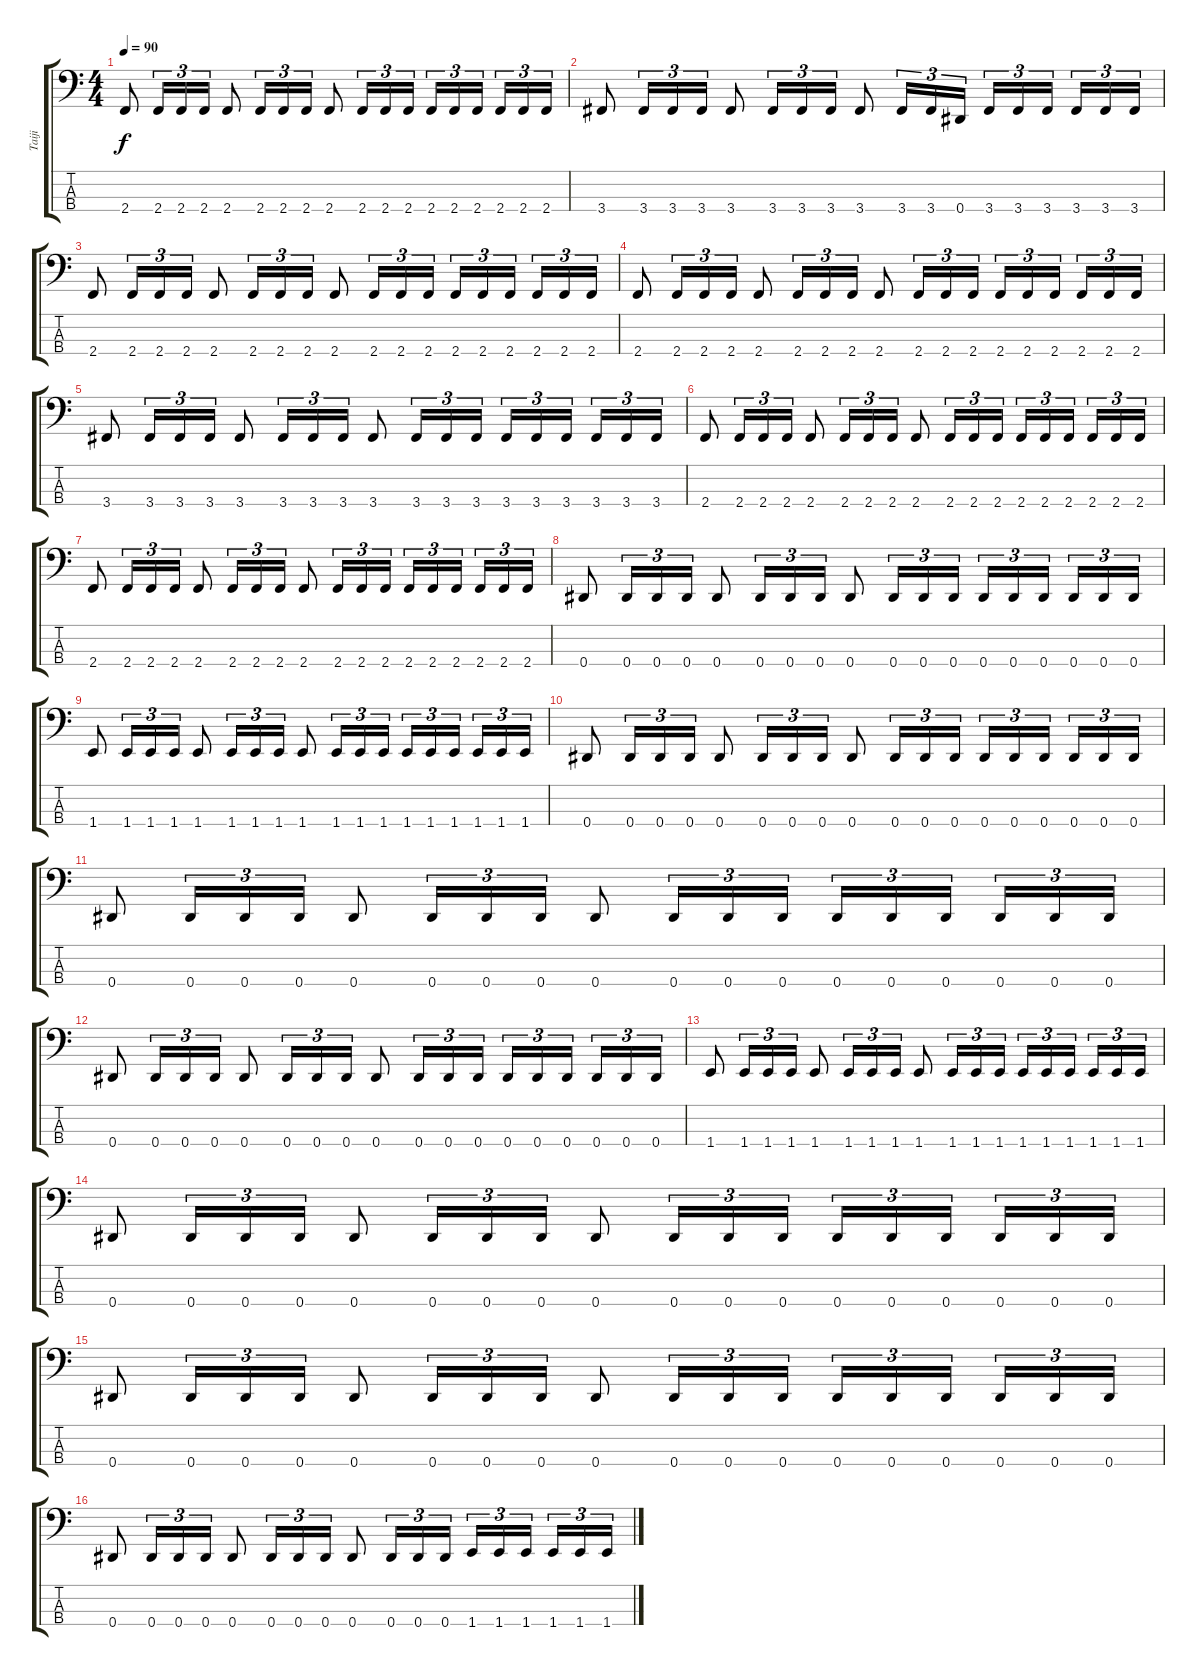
\track ("Taiji" "Taiji") {instrument electricbassfinger}
\staff {score tabs}
\tuning (Gb2 Db2 Ab1 Eb1) {hide}
\ts (4 4)
\tempo 90
\clef f4
\ks c
2.4.8{dy f} 2.4.16{tu (3 2)} 2.4.16{tu (3 2)} 2.4.16{tu (3 2)} 2.4.8 2.4.16{tu (3 2)} 2.4.16{tu (3 2)} 2.4.16{tu (3 2)} 2.4.8 2.4.16{tu (3 2)} 2.4.16{tu (3 2)} 2.4.16{tu (3 2)} 2.4.16{tu (3 2)} 2.4.16{tu (3 2)} 2.4.16{tu (3 2)} 2.4.16{tu (3 2)} 2.4.16{tu (3 2)} 2.4.16{tu (3 2)} |
3.4.8 3.4.16{tu (3 2)} 3.4.16{tu (3 2)} 3.4.16{tu (3 2)} 3.4.8 3.4.16{tu (3 2)} 3.4.16{tu (3 2)} 3.4.16{tu (3 2)} 3.4.8 3.4.16{tu (3 2)} 3.4.16{tu (3 2)} 0.4.16{tu (3 2)} 3.4.16{tu (3 2)} 3.4.16{tu (3 2)} 3.4.16{tu (3 2)} 3.4.16{tu (3 2)} 3.4.16{tu (3 2)} 3.4.16{tu (3 2)} |
2.4.8 2.4.16{tu (3 2)} 2.4.16{tu (3 2)} 2.4.16{tu (3 2)} 2.4.8 2.4.16{tu (3 2)} 2.4.16{tu (3 2)} 2.4.16{tu (3 2)} 2.4.8 2.4.16{tu (3 2)} 2.4.16{tu (3 2)} 2.4.16{tu (3 2)} 2.4.16{tu (3 2)} 2.4.16{tu (3 2)} 2.4.16{tu (3 2)} 2.4.16{tu (3 2)} 2.4.16{tu (3 2)} 2.4.16{tu (3 2)} |
2.4.8 2.4.16{tu (3 2)} 2.4.16{tu (3 2)} 2.4.16{tu (3 2)} 2.4.8 2.4.16{tu (3 2)} 2.4.16{tu (3 2)} 2.4.16{tu (3 2)} 2.4.8 2.4.16{tu (3 2)} 2.4.16{tu (3 2)} 2.4.16{tu (3 2)} 2.4.16{tu (3 2)} 2.4.16{tu (3 2)} 2.4.16{tu (3 2)} 2.4.16{tu (3 2)} 2.4.16{tu (3 2)} 2.4.16{tu (3 2)} |
3.4.8 3.4.16{tu (3 2)} 3.4.16{tu (3 2)} 3.4.16{tu (3 2)} 3.4.8 3.4.16{tu (3 2)} 3.4.16{tu (3 2)} 3.4.16{tu (3 2)} 3.4.8 3.4.16{tu (3 2)} 3.4.16{tu (3 2)} 3.4.16{tu (3 2)} 3.4.16{tu (3 2)} 3.4.16{tu (3 2)} 3.4.16{tu (3 2)} 3.4.16{tu (3 2)} 3.4.16{tu (3 2)} 3.4.16{tu (3 2)} |
2.4.8 2.4.16{tu (3 2)} 2.4.16{tu (3 2)} 2.4.16{tu (3 2)} 2.4.8 2.4.16{tu (3 2)} 2.4.16{tu (3 2)} 2.4.16{tu (3 2)} 2.4.8 2.4.16{tu (3 2)} 2.4.16{tu (3 2)} 2.4.16{tu (3 2)} 2.4.16{tu (3 2)} 2.4.16{tu (3 2)} 2.4.16{tu (3 2)} 2.4.16{tu (3 2)} 2.4.16{tu (3 2)} 2.4.16{tu (3 2)} |
2.4.8 2.4.16{tu (3 2)} 2.4.16{tu (3 2)} 2.4.16{tu (3 2)} 2.4.8 2.4.16{tu (3 2)} 2.4.16{tu (3 2)} 2.4.16{tu (3 2)} 2.4.8 2.4.16{tu (3 2)} 2.4.16{tu (3 2)} 2.4.16{tu (3 2)} 2.4.16{tu (3 2)} 2.4.16{tu (3 2)} 2.4.16{tu (3 2)} 2.4.16{tu (3 2)} 2.4.16{tu (3 2)} 2.4.16{tu (3 2)} |
0.4.8 0.4.16{tu (3 2)} 0.4.16{tu (3 2)} 0.4.16{tu (3 2)} 0.4.8 0.4.16{tu (3 2)} 0.4.16{tu (3 2)} 0.4.16{tu (3 2)} 0.4.8 0.4.16{tu (3 2)} 0.4.16{tu (3 2)} 0.4.16{tu (3 2)} 0.4.16{tu (3 2)} 0.4.16{tu (3 2)} 0.4.16{tu (3 2)} 0.4.16{tu (3 2)} 0.4.16{tu (3 2)} 0.4.16{tu (3 2)} |
1.4.8 1.4.16{tu (3 2)} 1.4.16{tu (3 2)} 1.4.16{tu (3 2)} 1.4.8 1.4.16{tu (3 2)} 1.4.16{tu (3 2)} 1.4.16{tu (3 2)} 1.4.8 1.4.16{tu (3 2)} 1.4.16{tu (3 2)} 1.4.16{tu (3 2)} 1.4.16{tu (3 2)} 1.4.16{tu (3 2)} 1.4.16{tu (3 2)} 1.4.16{tu (3 2)} 1.4.16{tu (3 2)} 1.4.16{tu (3 2)} |
0.4.8 0.4.16{tu (3 2)} 0.4.16{tu (3 2)} 0.4.16{tu (3 2)} 0.4.8 0.4.16{tu (3 2)} 0.4.16{tu (3 2)} 0.4.16{tu (3 2)} 0.4.8 0.4.16{tu (3 2)} 0.4.16{tu (3 2)} 0.4.16{tu (3 2)} 0.4.16{tu (3 2)} 0.4.16{tu (3 2)} 0.4.16{tu (3 2)} 0.4.16{tu (3 2)} 0.4.16{tu (3 2)} 0.4.16{tu (3 2)} |
0.4.8 0.4.16{tu (3 2)} 0.4.16{tu (3 2)} 0.4.16{tu (3 2)} 0.4.8 0.4.16{tu (3 2)} 0.4.16{tu (3 2)} 0.4.16{tu (3 2)} 0.4.8 0.4.16{tu (3 2)} 0.4.16{tu (3 2)} 0.4.16{tu (3 2)} 0.4.16{tu (3 2)} 0.4.16{tu (3 2)} 0.4.16{tu (3 2)} 0.4.16{tu (3 2)} 0.4.16{tu (3 2)} 0.4.16{tu (3 2)} |
0.4.8 0.4.16{tu (3 2)} 0.4.16{tu (3 2)} 0.4.16{tu (3 2)} 0.4.8 0.4.16{tu (3 2)} 0.4.16{tu (3 2)} 0.4.16{tu (3 2)} 0.4.8 0.4.16{tu (3 2)} 0.4.16{tu (3 2)} 0.4.16{tu (3 2)} 0.4.16{tu (3 2)} 0.4.16{tu (3 2)} 0.4.16{tu (3 2)} 0.4.16{tu (3 2)} 0.4.16{tu (3 2)} 0.4.16{tu (3 2)} |
1.4.8 1.4.16{tu (3 2)} 1.4.16{tu (3 2)} 1.4.16{tu (3 2)} 1.4.8 1.4.16{tu (3 2)} 1.4.16{tu (3 2)} 1.4.16{tu (3 2)} 1.4.8 1.4.16{tu (3 2)} 1.4.16{tu (3 2)} 1.4.16{tu (3 2)} 1.4.16{tu (3 2)} 1.4.16{tu (3 2)} 1.4.16{tu (3 2)} 1.4.16{tu (3 2)} 1.4.16{tu (3 2)} 1.4.16{tu (3 2)} |
0.4.8 0.4.16{tu (3 2)} 0.4.16{tu (3 2)} 0.4.16{tu (3 2)} 0.4.8 0.4.16{tu (3 2)} 0.4.16{tu (3 2)} 0.4.16{tu (3 2)} 0.4.8 0.4.16{tu (3 2)} 0.4.16{tu (3 2)} 0.4.16{tu (3 2)} 0.4.16{tu (3 2)} 0.4.16{tu (3 2)} 0.4.16{tu (3 2)} 0.4.16{tu (3 2)} 0.4.16{tu (3 2)} 0.4.16{tu (3 2)} |
0.4.8 0.4.16{tu (3 2)} 0.4.16{tu (3 2)} 0.4.16{tu (3 2)} 0.4.8 0.4.16{tu (3 2)} 0.4.16{tu (3 2)} 0.4.16{tu (3 2)} 0.4.8 0.4.16{tu (3 2)} 0.4.16{tu (3 2)} 0.4.16{tu (3 2)} 0.4.16{tu (3 2)} 0.4.16{tu (3 2)} 0.4.16{tu (3 2)} 0.4.16{tu (3 2)} 0.4.16{tu (3 2)} 0.4.16{tu (3 2)} |
0.4.8 0.4.16{tu (3 2)} 0.4.16{tu (3 2)} 0.4.16{tu (3 2)} 0.4.8 0.4.16{tu (3 2)} 0.4.16{tu (3 2)} 0.4.16{tu (3 2)} 0.4.8 0.4.16{tu (3 2)} 0.4.16{tu (3 2)} 0.4.16{tu (3 2)} 1.4.16{tu (3 2)} 1.4.16{tu (3 2)} 1.4.16{tu (3 2)} 1.4.16{tu (3 2)} 1.4.16{tu (3 2)} 1.4.16{tu (3 2)}
